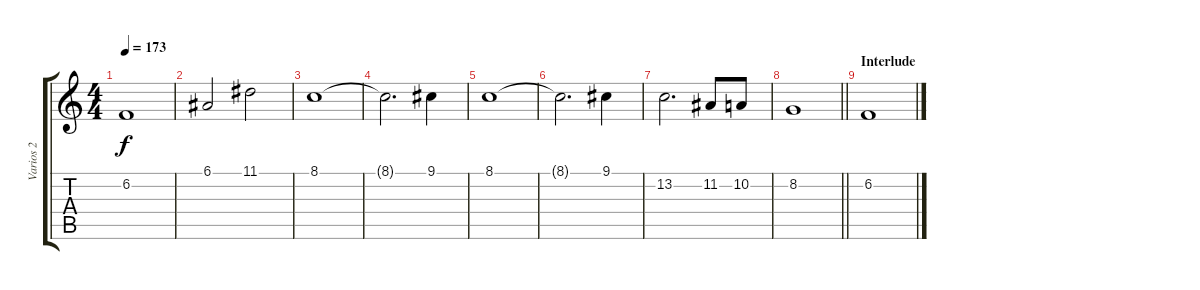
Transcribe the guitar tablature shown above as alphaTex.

\track ("Varios 2" "Varios 2") {instrument stringensemble1}
\staff {score tabs}
\tuning (E4 B3 G3 D3 A2 E2) {hide}
\ts (4 4)
\tempo 173
\clef g2
\ks c
6.2.1{dy f} |
6.1.2 11.1.2 |
8.1.1 |
8.1{t}.2{d} 9.1.4 |
8.1.1 |
8.1{t}.2{d} 9.1.4 |
13.2.2{d} 11.2.8 10.2.8 |
\barLineRight lightlight
8.2.1 |
\section ("" "Interlude")
6.2.1
